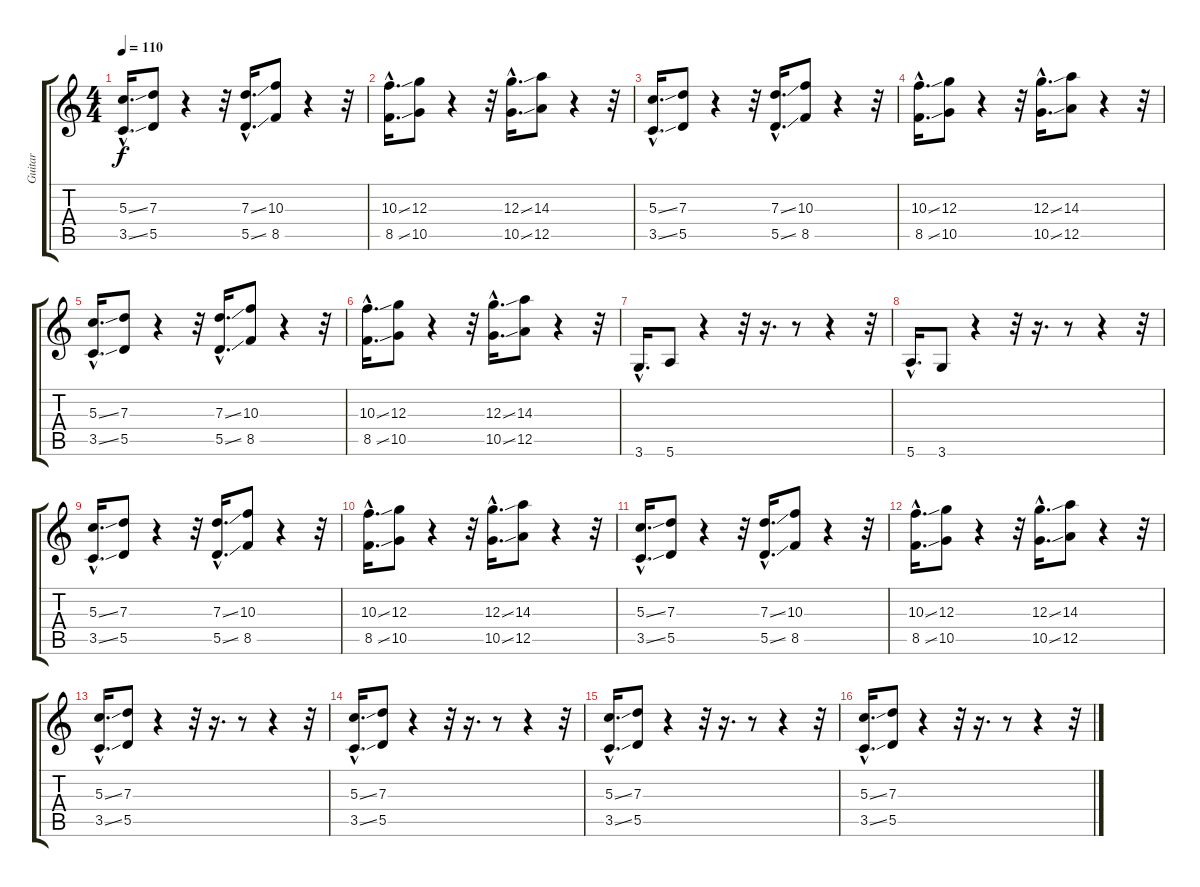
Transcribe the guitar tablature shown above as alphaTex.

\track ("Guitar" "Guitar") {instrument acousticguitarnylon}
\staff {score tabs}
\tuning (E4 B3 G3 D3 A2 E2) {hide}
\ts (4 4)
\tempo 110
\clef g2
\ks c
(5.3{ss hac} 3.5{ss hac}).16{d dy f} (7.3 5.5).8 r.4 r.32 (7.3{ss hac} 5.5{ss hac}).16{d} (10.3 8.5).8 r.4 r.32 |
(10.3{ss hac} 8.5{ss hac}).16{d} (12.3 10.5).8 r.4 r.32 (12.3{ss hac} 10.5{ss hac}).16{d} (14.3 12.5).8 r.4 r.32 |
(5.3{ss hac} 3.5{ss hac}).16{d} (7.3 5.5).8 r.4 r.32 (7.3{ss hac} 5.5{ss hac}).16{d} (10.3 8.5).8 r.4 r.32 |
(10.3{ss hac} 8.5{ss hac}).16{d} (12.3 10.5).8 r.4 r.32 (12.3{ss hac} 10.5{ss hac}).16{d} (14.3 12.5).8 r.4 r.32 |
(5.3{ss hac} 3.5{ss hac}).16{d} (7.3 5.5).8 r.4 r.32 (7.3{ss hac} 5.5{ss hac}).16{d} (10.3 8.5).8 r.4 r.32 |
(10.3{ss hac} 8.5{ss hac}).16{d} (12.3 10.5).8 r.4 r.32 (12.3{ss hac} 10.5{ss hac}).16{d} (14.3 12.5).8 r.4 r.32 |
3.6{hac}.16{d} 5.6.8 r.4 r.32 r.16{d} r.8 r.4 r.32 |
5.6{hac}.16{d} 3.6.8 r.4 r.32 r.16{d} r.8 r.4 r.32 |
(5.3{ss hac} 3.5{ss hac}).16{d} (7.3 5.5).8 r.4 r.32 (7.3{ss hac} 5.5{ss hac}).16{d} (10.3 8.5).8 r.4 r.32 |
(10.3{ss hac} 8.5{ss hac}).16{d} (12.3 10.5).8 r.4 r.32 (12.3{ss hac} 10.5{ss hac}).16{d} (14.3 12.5).8 r.4 r.32 |
(5.3{ss hac} 3.5{ss hac}).16{d} (7.3 5.5).8 r.4 r.32 (7.3{ss hac} 5.5{ss hac}).16{d} (10.3 8.5).8 r.4 r.32 |
(10.3{ss hac} 8.5{ss hac}).16{d} (12.3 10.5).8 r.4 r.32 (12.3{ss hac} 10.5{ss hac}).16{d} (14.3 12.5).8 r.4 r.32 |
(5.3{ss hac} 3.5{ss hac}).16{d} (7.3 5.5).8 r.4 r.32 r.16{d} r.8 r.4 r.32 |
(5.3{ss hac} 3.5{ss hac}).16{d} (7.3 5.5).8 r.4 r.32 r.16{d} r.8 r.4 r.32 |
(5.3{ss hac} 3.5{ss hac}).16{d} (7.3 5.5).8 r.4 r.32 r.16{d} r.8 r.4 r.32 |
(5.3{ss hac} 3.5{ss hac}).16{d} (7.3 5.5).8 r.4 r.32 r.16{d} r.8 r.4 r.32
